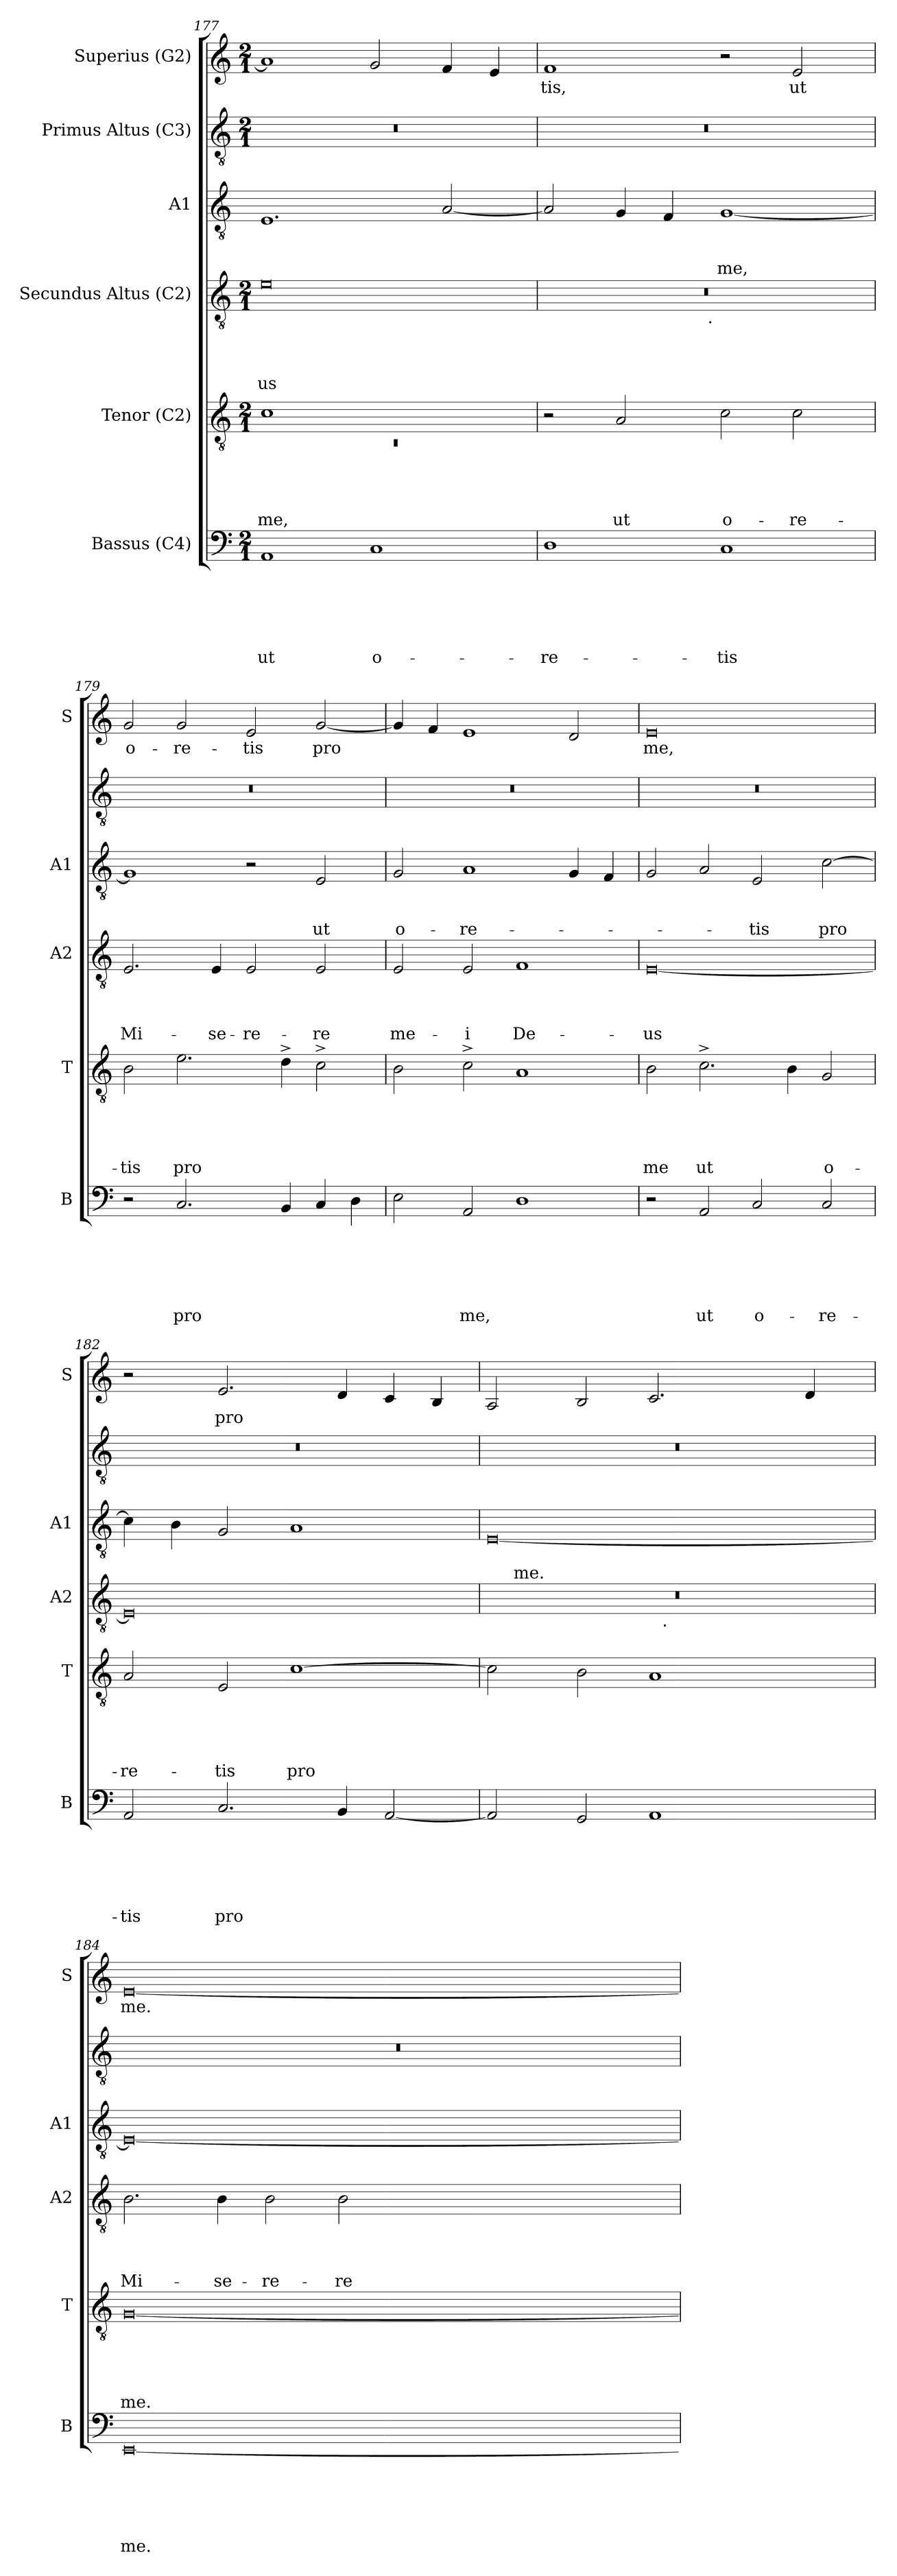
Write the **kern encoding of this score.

**kern	**text	**text	**text	**text	**text	**text	**kern	**text	**text	**text	**text	**text	**kern	**text	**text	**text	**text	**kern	**text	**text	**text	**kern	**kern	**text
*part6	*part6	*part6	*part6	*part6	*part6	*part6	*part5	*part5	*part5	*part5	*part5	*part5	*part4	*part4	*part4	*part4	*part4	*part3	*part3	*part3	*part3	*part2	*part1	*part1
*staff6	*staff6	*staff6	*staff6	*staff6	*staff6	*staff6	*staff5	*staff5	*staff5	*staff5	*staff5	*staff5	*staff4	*staff4	*staff4	*staff4	*staff4	*staff3	*staff3	*staff3	*staff3	*staff2	*staff1	*staff1
*I"Bassus (C4)	*	*	*	*	*	*	*I"Tenor (C2)	*	*	*	*	*	*I"Secundus Altus (C2)	*	*	*	*	*I"A1	*	*	*	*I"Primus Altus (C3)	*I"Superius (G2)	*
*I'B	*	*	*	*	*	*	*I'T	*	*	*	*	*	*I'A2	*	*	*	*	*I'A1	*	*	*	*	*I'S	*
*clefF4	*	*	*	*	*	*	*clefGv2	*	*	*	*	*	*clefGv2	*	*	*	*	*clefGv2	*	*	*	*clefGv2	*clefG2	*
*k[]	*	*	*	*	*	*	*k[]	*	*	*	*	*	*k[]	*	*	*	*	*k[]	*	*	*	*k[]	*k[]	*
*C:	*	*	*	*	*	*	*C:	*	*	*	*	*	*C:	*	*	*	*	*C:	*	*	*	*C:	*C:	*
*M2/1	*	*	*	*	*	*	*M2/1	*	*	*	*	*	*M2/1	*	*	*	*	*	*	*	*	*M2/1	*M2/1	*
=177	=177	=177	=177	=177	=177	=177	=177	=177	=177	=177	=177	=177	=177	=177	=177	=177	=177	=177	=177	=177	=177	=177	=177	=177
*	*	*	*	*	*	*	*^	*	*	*	*	*	*	*	*	*	*	*	*	*	*	*	*	*
!	!	!	!	!	!	!LO:LY:b	!	!LO:N:vis=1	!	!	!	!	!LO:LY:b	!	!	!	!	!LO:LY:b:rj	!	!	!	!	!	!	!
1AA	.	.	.	.	.	ut	1c	0rC	.	.	.	.	me,	0e	.	.	.	-us	1.E	.	.	.	0r	1a]	.
!	!	!	!	!	!	!LO:LY:b:rj	!	!	!	!	!	!	!	!	!	!	!	!	!	!	!	!	!	!	!
1C	.	.	.	.	.	o-	1ryy	.	.	.	.	.	.	.	.	.	.	.	.	.	.	.	.	2g/	.
.	.	.	.	.	.	.	.	.	.	.	.	.	.	.	.	.	.	.	[<2A/	.	.	.	.	4f/	.
.	.	.	.	.	.	.	.	.	.	.	.	.	.	.	.	.	.	.	.	.	.	.	.	4e/	.
*	*	*	*	*	*	*	*v	*v	*	*	*	*	*	*	*	*	*	*	*	*	*	*	*	*	*
=178	=178	=178	=178	=178	=178	=178	=178	=178	=178	=178	=178	=178	=178	=178	=178	=178	=178	=178	=178	=178	=178	=178	=178	=178
!	!	!	!	!	!	!LO:LY:b	!	!	!	!	!	!	!	!	!	!	!	!	!	!	!	!	!	!LO:LY:b
*	*	*	*	*	*	*	*	*	*	*	*	*	*^	*	*	*	*	*	*	*	*	*	*	*
1D	.	.	.	.	.	-re-	2r	.	.	.	.	.	0r	2ryy	.	.	.	.	2A/]	.	.	.	0r	1f	-tis,
!	!	!	!	!	!	!	!	!	!	!	!	!LO:LY:b	!	!	!	!	!	!	!	!	!	!	!	!	!
.	.	.	.	.	.	.	2A/	.	.	.	.	ut	.	4...ryy	.	.	.	.	4G/	.	.	.	.	.	.
.	.	.	.	.	.	.	.	.	.	.	.	.	.	.	.	.	.	.	4F/	.	.	.	.	.	.
!	!	!	!	!	!	!	!	!	!	!	!	!	!	!LO:TX:b:t=.	!	!	!	!	!	!	!	!	!	!	!
.	.	.	.	.	.	.	.	.	.	.	.	.	.	1ryy	.	.	.	.	.	.	.	.	.	.	.
!	!	!	!	!	!	!LO:LY:b	!	!	!	!	!	!LO:LY:b	!	!	!	!	!	!	!	!	!	!LO:LY:b	!	!	!
1C	.	.	.	.	.	-tis	2c\	.	.	.	.	o-	.	.	.	.	.	.	[>1G	.	.	me,	.	2r	.
!	!	!	!	!	!	!	!	!	!	!	!	!LO:LY:b	!	!	!	!	!	!	!	!	!	!	!	!	!LO:LY:b
.	.	.	.	.	.	.	2c\	.	.	.	.	-re-	.	.	.	.	.	.	.	.	.	.	.	2e/	ut
.	.	.	.	.	.	.	.	.	.	.	.	.	.	32ryy	.	.	.	.	.	.	.	.	.	.	.
!!LO:PB:g=z
=179	=179	=179	=179	=179	=179	=179	=179	=179	=179	=179	=179	=179	=179	=179	=179	=179	=179	=179	=179	=179	=179	=179	=179	=179	=179
!	!	!	!	!	!	!	!	!	!	!	!	!LO:LY:b	!	!	!	!	!	!LO:LY:b	!	!	!	!	!	!	!LO:LY:b
*	*	*	*	*	*	*	*	*	*	*	*	*	*v	*v	*	*	*	*	*	*	*	*	*	*	*
2r	.	.	.	.	.	.	2B\	.	.	.	.	-tis	2.E/	.	.	.	Mi-	1G]	.	.	.	0r	2g/	o-
!	!	!	!	!	!	!LO:LY:b	!	!	!	!	!	!LO:LY:b	!	!	!	!	!	!	!	!	!	!	!	!LO:LY:b
2.C/	.	.	.	.	.	pro	2.e\	.	.	.	.	pro	.	.	.	.	.	.	.	.	.	.	2g/	-re-
!	!	!	!	!	!	!	!	!	!	!	!	!	!	!	!	!	!LO:LY:b	!	!	!	!	!	!	!
.	.	.	.	.	.	.	.	.	.	.	.	.	4E/	.	.	.	-se-	.	.	.	.	.	.	.
!	!	!	!	!	!	!	!	!	!	!	!	!	!	!	!	!	!LO:LY:b	!	!	!	!	!	!	!LO:LY:b
.	.	.	.	.	.	.	.	.	.	.	.	.	2E/	.	.	.	-re-	2r	.	.	.	.	2e/	-tis
4BB/	.	.	.	.	.	.	4d^>\	.	.	.	.	.	.	.	.	.	.	.	.	.	.	.	.	.
!	!	!	!	!	!	!	!	!	!	!	!	!	!	!	!	!	!LO:LY:b	!	!	!	!LO:LY:b	!	!	!LO:LY:b
4C/	.	.	.	.	.	.	2c^>\	.	.	.	.	.	2E/	.	.	.	-re	2E/	.	.	ut	.	[<2g/	pro
4D\	.	.	.	.	.	.	.	.	.	.	.	.	.	.	.	.	.	.	.	.	.	.	.	.
=180	=180	=180	=180	=180	=180	=180	=180	=180	=180	=180	=180	=180	=180	=180	=180	=180	=180	=180	=180	=180	=180	=180	=180	=180
!	!	!	!	!	!	!	!	!	!	!	!	!	!	!	!	!	!LO:LY:b	!	!	!	!LO:LY:b	!	!	!
2E\	.	.	.	.	.	.	2B\	.	.	.	.	.	2E/	.	.	.	me-	2G/	.	.	o-	0r	4g/]	.
.	.	.	.	.	.	.	.	.	.	.	.	.	.	.	.	.	.	.	.	.	.	.	4f/	.
!	!	!	!	!	!	!LO:LY:b	!	!	!	!	!	!	!	!	!	!	!LO:LY:b	!	!	!	!LO:LY:b	!	!	!
2AA/	.	.	.	.	.	me,	2c^>\	.	.	.	.	.	2E/	.	.	.	-i	1A	.	.	-re-	.	1e	.
!	!	!	!	!	!	!	!	!	!	!	!	!	!	!	!	!	!LO:LY:b	!	!	!	!	!	!	!
1D	.	.	.	.	.	.	1A	.	.	.	.	.	1F	.	.	.	De-	.	.	.	.	.	.	.
.	.	.	.	.	.	.	.	.	.	.	.	.	.	.	.	.	.	4G/	.	.	.	.	2d/	.
.	.	.	.	.	.	.	.	.	.	.	.	.	.	.	.	.	.	4F/	.	.	.	.	.	.
=181	=181	=181	=181	=181	=181	=181	=181	=181	=181	=181	=181	=181	=181	=181	=181	=181	=181	=181	=181	=181	=181	=181	=181	=181
!	!	!	!	!	!	!	!	!	!	!	!	!LO:LY:b	!	!	!	!	!LO:LY:b:rj	!	!	!	!	!	!	!LO:LY:b
2r	.	.	.	.	.	.	2B\	.	.	.	.	me	[<0E	.	.	.	-us	2G/	.	.	.	0r	0e	me,
!	!	!	!	!	!	!LO:LY:b	!	!	!	!	!	!LO:LY:b	!	!	!	!	!	!	!	!	!	!	!	!
2AA/	.	.	.	.	.	ut	2.c^>\	.	.	.	.	ut	.	.	.	.	.	2A/	.	.	.	.	.	.
!	!	!	!	!	!	!LO:LY:b	!	!	!	!	!	!	!	!	!	!	!	!	!	!	!LO:LY:b	!	!	!
2C/	.	.	.	.	.	o-	.	.	.	.	.	.	.	.	.	.	.	2E/	.	.	-tis	.	.	.
.	.	.	.	.	.	.	4B\	.	.	.	.	.	.	.	.	.	.	.	.	.	.	.	.	.
!	!	!	!	!	!	!LO:LY:b	!	!	!	!	!	!LO:LY:b	!	!	!	!	!	!	!	!	!LO:LY:b	!	!	!
2C/	.	.	.	.	.	-re-	2G/	.	.	.	.	o-	.	.	.	.	.	[>2c\	.	.	pro	.	.	.
=182	=182	=182	=182	=182	=182	=182	=182	=182	=182	=182	=182	=182	=182	=182	=182	=182	=182	=182	=182	=182	=182	=182	=182	=182
!	!	!	!	!	!	!LO:LY:b	!	!	!	!	!	!LO:LY:b	!	!	!	!	!	!	!	!	!	!	!	!
2AA/	.	.	.	.	.	-tis	2A/	.	.	.	.	-re-	0E]	.	.	.	.	4c\]	.	.	.	0r	2r	.
.	.	.	.	.	.	.	.	.	.	.	.	.	.	.	.	.	.	4B\	.	.	.	.	.	.
!	!	!	!	!	!	!LO:LY:b	!	!	!	!	!	!LO:LY:b	!	!	!	!	!	!	!	!	!	!	!	!LO:LY:b
2.C/	.	.	.	.	.	pro	2E/	.	.	.	.	-tis	.	.	.	.	.	2G/	.	.	.	.	2.e/	pro
!	!	!	!	!	!	!	!	!	!	!	!	!LO:LY:b	!	!	!	!	!	!	!	!	!	!	!	!
.	.	.	.	.	.	.	[<1c	.	.	.	.	pro	.	.	.	.	.	1A	.	.	.	.	.	.
4BB/	.	.	.	.	.	.	.	.	.	.	.	.	.	.	.	.	.	.	.	.	.	.	4d/	.
[<2AA/	.	.	.	.	.	.	.	.	.	.	.	.	.	.	.	.	.	.	.	.	.	.	4c/	.
.	.	.	.	.	.	.	.	.	.	.	.	.	.	.	.	.	.	.	.	.	.	.	4B/	.
!!LO:LB:g=z
=183	=183	=183	=183	=183	=183	=183	=183	=183	=183	=183	=183	=183	=183	=183	=183	=183	=183	=183	=183	=183	=183	=183	=183	=183
*	*	*	*	*	*	*	*	*	*	*	*	*	*^	*	*	*	*	*	*	*	*	*	*	*
*	*	*	*	*	*	*	*	*	*	*	*	*	*	*^	*	*	*	*	*	*	*	*	*	*	*
2AA/]	.	.	.	.	.	.	2c\]	.	.	.	.	.	0r	16.ryy	1ryy	.	.	.	.	[<0E	.	.	.	0r	2A/	.
!	!	!	!	!	!	!	!	!	!	!	!	!	!	!LO:TX:a:t=me.	!	!	!	!	!	!	!	!	!	!	!	!
.	.	.	.	.	.	.	.	.	.	.	.	.	.	1ryy	.	.	.	.	.	.	.	.	.	.	.	.
2GG/	.	.	.	.	.	.	2B\	.	.	.	.	.	.	.	.	.	.	.	.	.	.	.	.	.	2B/	.
1AA	.	.	.	.	.	.	1A	.	.	.	.	.	.	.	32ryy	.	.	.	.	.	.	.	.	.	2.c/	.
!	!	!	!	!	!	!	!	!	!	!	!	!	!	!	!LO:TX:b:t=.	!	!	!	!	!	!	!	!	!	!	!
.	.	.	.	.	.	.	.	.	.	.	.	.	.	.	2ryy	.	.	.	.	.	.	.	.	.	.	.
.	.	.	.	.	.	.	.	.	.	.	.	.	.	2ryy	.	.	.	.	.	.	.	.	.	.	.	.
.	.	.	.	.	.	.	.	.	.	.	.	.	.	.	4...ryy	.	.	.	.	.	.	.	.	.	.	.
.	.	.	.	.	.	.	.	.	.	.	.	.	.	4ryy	.	.	.	.	.	.	.	.	.	.	.	.
.	.	.	.	.	.	.	.	.	.	.	.	.	.	.	.	.	.	.	.	.	.	.	.	.	4d/	.
.	.	.	.	.	.	.	.	.	.	.	.	.	.	8ryy	.	.	.	.	.	.	.	.	.	.	.	.
.	.	.	.	.	.	.	.	.	.	.	.	.	.	32ryy	.	.	.	.	.	.	.	.	.	.	.	.
=184	=184	=184	=184	=184	=184	=184	=184	=184	=184	=184	=184	=184	=184	=184	=184	=184	=184	=184	=184	=184	=184	=184	=184	=184	=184	=184
!	!	!	!	!	!	!LO:LY:b	!	!	!	!	!	!LO:LY:b	!	!	!	!	!	!	!LO:LY:b	!	!	!	!	!	!	!LO:LY:b
*	*	*	*	*	*	*	*	*	*	*	*	*	*v	*v	*v	*	*	*	*	*	*	*	*	*	*	*
[<0EE	.	.	.	.	.	me.	[<0G	.	.	.	.	me.	2.B\	.	.	.	Mi-	0E_	.	.	.	0r	[<0e	me.
!	!	!	!	!	!	!	!	!	!	!	!	!	!	!	!	!	!LO:LY:b	!	!	!	!	!	!	!
.	.	.	.	.	.	.	.	.	.	.	.	.	4B\	.	.	.	-se-	.	.	.	.	.	.	.
!	!	!	!	!	!	!	!	!	!	!	!	!	!	!	!	!	!LO:LY:b	!	!	!	!	!	!	!
.	.	.	.	.	.	.	.	.	.	.	.	.	2B\	.	.	.	-re-	.	.	.	.	.	.	.
!	!	!	!	!	!	!	!	!	!	!	!	!	!	!	!	!	!LO:LY:b	!	!	!	!	!	!	!
.	.	.	.	.	.	.	.	.	.	.	.	.	2B\	.	.	.	-re	.	.	.	.	.	.	.
=	=	=	=	=	=	=	=	=	=	=	=	=	=	=	=	=	=	=	=	=	=	=	=	=
*-	*-	*-	*-	*-	*-	*-	*-	*-	*-	*-	*-	*-	*-	*-	*-	*-	*-	*-	*-	*-	*-	*-	*-	*-
